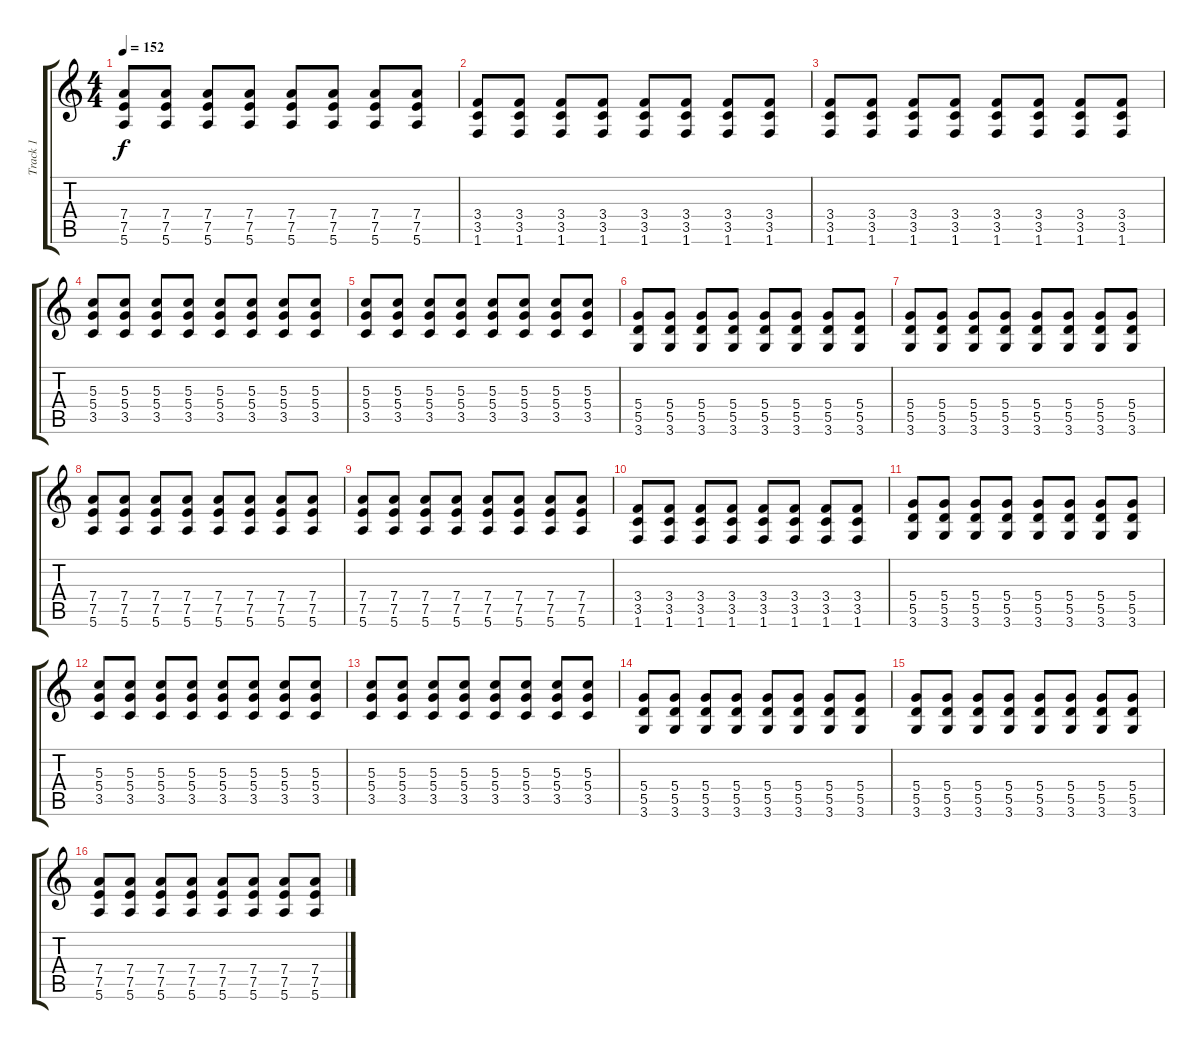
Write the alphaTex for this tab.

\track ("Track 1" "Track 1") {instrument distortionguitar}
\staff {score tabs}
\tuning (E4 B3 G3 D3 A2 E2) {hide}
\ts (4 4)
\tempo 152
\clef g2
\ks c
(7.4 7.5 5.6).8{dy f} (7.4 7.5 5.6).8 (7.4 7.5 5.6).8 (7.4 7.5 5.6).8 (7.4 7.5 5.6).8 (7.4 7.5 5.6).8 (7.4 7.5 5.6).8 (7.4 7.5 5.6).8 |
(3.4 3.5 1.6).8 (3.4 3.5 1.6).8 (3.4 3.5 1.6).8 (3.4 3.5 1.6).8 (3.4 3.5 1.6).8 (3.4 3.5 1.6).8 (3.4 3.5 1.6).8 (3.4 3.5 1.6).8 |
(3.4 3.5 1.6).8 (3.4 3.5 1.6).8 (3.4 3.5 1.6).8 (3.4 3.5 1.6).8 (3.4 3.5 1.6).8 (3.4 3.5 1.6).8 (3.4 3.5 1.6).8 (3.4 3.5 1.6).8 |
(5.3 5.4 3.5).8 (5.3 5.4 3.5).8 (5.3 5.4 3.5).8 (5.3 5.4 3.5).8 (5.3 5.4 3.5).8 (5.3 5.4 3.5).8 (5.3 5.4 3.5).8 (5.3 5.4 3.5).8 |
(5.3 5.4 3.5).8 (5.3 5.4 3.5).8 (5.3 5.4 3.5).8 (5.3 5.4 3.5).8 (5.3 5.4 3.5).8 (5.3 5.4 3.5).8 (5.3 5.4 3.5).8 (5.3 5.4 3.5).8 |
(5.4 5.5 3.6).8 (5.4 5.5 3.6).8 (5.4 5.5 3.6).8 (5.4 5.5 3.6).8 (5.4 5.5 3.6).8 (5.4 5.5 3.6).8 (5.4 5.5 3.6).8 (5.4 5.5 3.6).8 |
(5.4 5.5 3.6).8 (5.4 5.5 3.6).8 (5.4 5.5 3.6).8 (5.4 5.5 3.6).8 (5.4 5.5 3.6).8 (5.4 5.5 3.6).8 (5.4 5.5 3.6).8 (5.4 5.5 3.6).8 |
(7.4 7.5 5.6).8 (7.4 7.5 5.6).8 (7.4 7.5 5.6).8 (7.4 7.5 5.6).8 (7.4 7.5 5.6).8 (7.4 7.5 5.6).8 (7.4 7.5 5.6).8 (7.4 7.5 5.6).8 |
(7.4 7.5 5.6).8 (7.4 7.5 5.6).8 (7.4 7.5 5.6).8 (7.4 7.5 5.6).8 (7.4 7.5 5.6).8 (7.4 7.5 5.6).8 (7.4 7.5 5.6).8 (7.4 7.5 5.6).8 |
(3.4 3.5 1.6).8 (3.4 3.5 1.6).8 (3.4 3.5 1.6).8 (3.4 3.5 1.6).8 (3.4 3.5 1.6).8 (3.4 3.5 1.6).8 (3.4 3.5 1.6).8 (3.4 3.5 1.6).8 |
(5.4 5.5 3.6).8 (5.4 5.5 3.6).8 (5.4 5.5 3.6).8 (5.4 5.5 3.6).8 (5.4 5.5 3.6).8 (5.4 5.5 3.6).8 (5.4 5.5 3.6).8 (5.4 5.5 3.6).8 |
(5.3 5.4 3.5).8 (5.3 5.4 3.5).8 (5.3 5.4 3.5).8 (5.3 5.4 3.5).8 (5.3 5.4 3.5).8 (5.3 5.4 3.5).8 (5.3 5.4 3.5).8 (5.3 5.4 3.5).8 |
(5.3 5.4 3.5).8 (5.3 5.4 3.5).8 (5.3 5.4 3.5).8 (5.3 5.4 3.5).8 (5.3 5.4 3.5).8 (5.3 5.4 3.5).8 (5.3 5.4 3.5).8 (5.3 5.4 3.5).8 |
(5.4 5.5 3.6).8 (5.4 5.5 3.6).8 (5.4 5.5 3.6).8 (5.4 5.5 3.6).8 (5.4 5.5 3.6).8 (5.4 5.5 3.6).8 (5.4 5.5 3.6).8 (5.4 5.5 3.6).8 |
(5.4 5.5 3.6).8 (5.4 5.5 3.6).8 (5.4 5.5 3.6).8 (5.4 5.5 3.6).8 (5.4 5.5 3.6).8 (5.4 5.5 3.6).8 (5.4 5.5 3.6).8 (5.4 5.5 3.6).8 |
(7.4 7.5 5.6).8 (7.4 7.5 5.6).8 (7.4 7.5 5.6).8 (7.4 7.5 5.6).8 (7.4 7.5 5.6).8 (7.4 7.5 5.6).8 (7.4 7.5 5.6).8 (7.4 7.5 5.6).8
